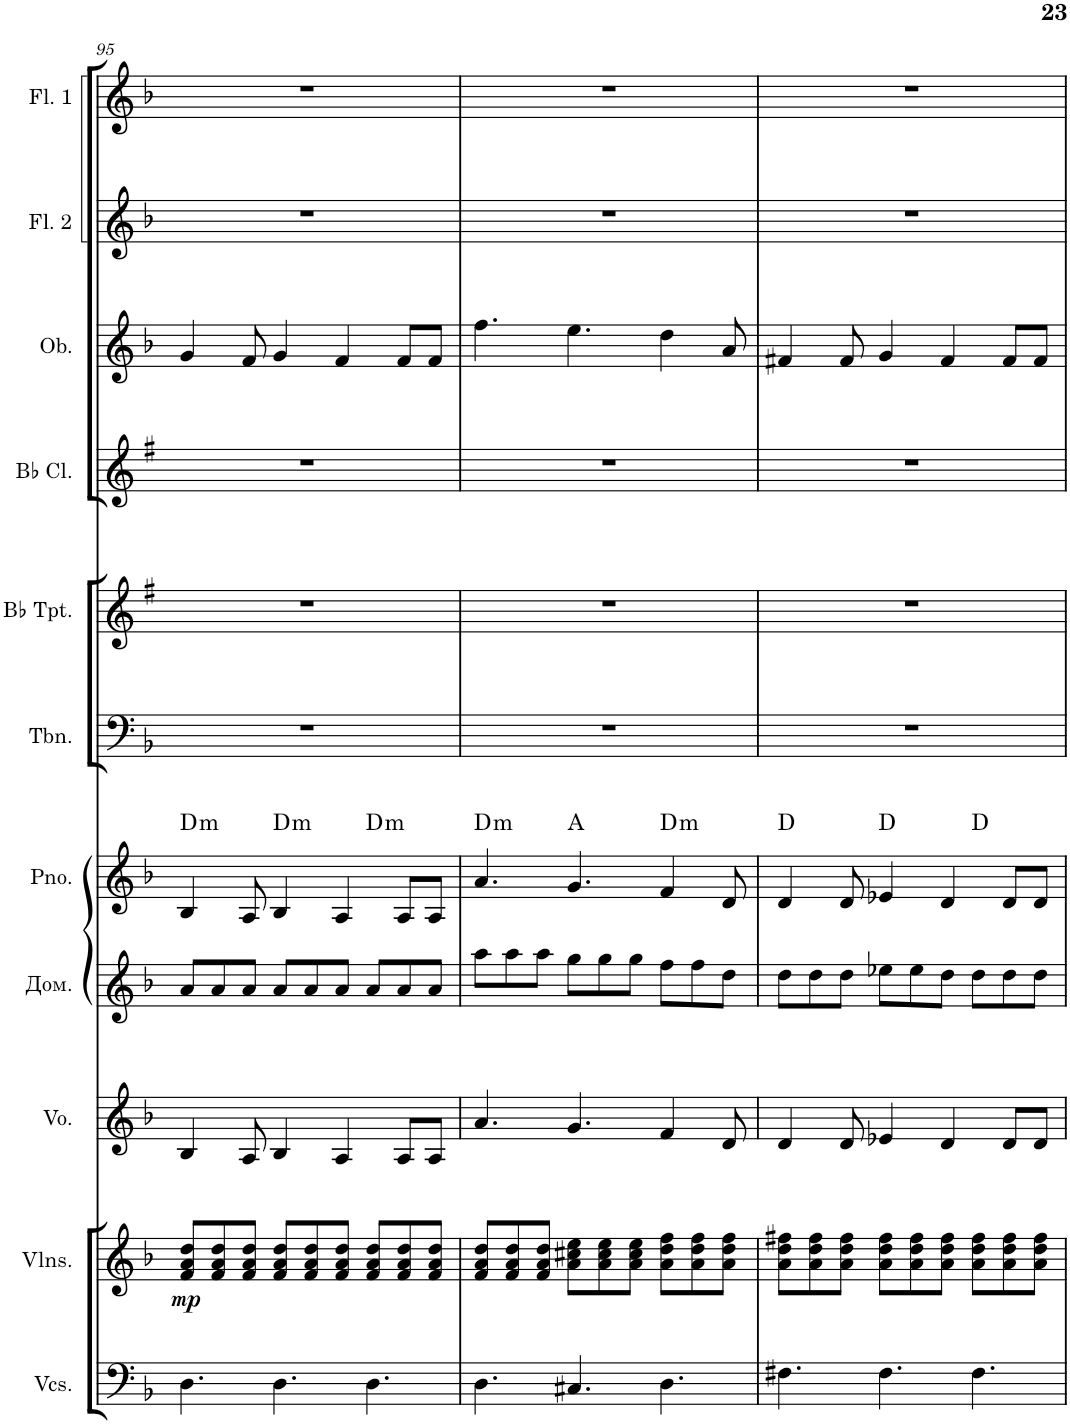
**kern	**kern	**dynam	**kern	**kern	**kern	**harte	**kern	**kern	**kern	**kern	**kern	**kern
*part11	*part10	*part10	*part9	*part8	*part7	*part7	*part6	*part5	*part4	*part3	*part2	*part1
*staff11	*staff10	*staff10	*staff9	*staff8	*staff7	*	*staff6	*staff5	*staff4	*staff3	*staff2	*staff1
*I"Violoncellos	*I"Violins	*	*I"Voice	*I"Домра	*I"Piano	*	*I"Trombone	*I"Bb Trumpet	*I"Bb Clarinet	*I"Oboe	*I"Flute 2	*I"Flute 1
*I'Vcs.	*I'Vlns.	*	*I'Vo.	*	*I'Pno.	*	*I'Tbn.	*I'Bb Tpt.	*I'Bb Cl.	*I'Ob.	*I'Fl. 2	*I'Fl. 1
!!LO:PB:g=z
*clefF4	*clefG2	*	*clefG2	*clefG2	*clefG2	*	*clefF4	*clefG2	*clefG2	*clefG2	*clefG2	*clefG2
*	*	*	*	*	*	*	*	*Trd1c2	*Trd1c2	*	*	*
*k[b-]	*k[b-]	*	*k[b-]	*k[b-]	*k[b-]	*	*k[b-]	*k[f#]	*k[f#]	*k[b-]	*k[b-]	*k[b-]
*M9/8	*M9/8	*	*M9/8	*M9/8	*M9/8	*	*M9/8	*M9/8	*M9/8	*M9/8	*M9/8	*M9/8
=95	=95	=95	=95	=95	=95	=95	=95	=95	=95	=95	=95	=95
!	!	!LO:DY:b	!	!	!	!LO:H:kt=m	!	!	!	!	!	!
*	*	*	*	*	*^	*	*	*	*	*	*	*
4.D\	8f/ 8a/ 8dd/L	mp	4B-/	8a/L	4B-/	2.ryy	D:min	8%9r	8%9r	8%9r	4g/	8%9r	8%9r
.	8f/ 8a/ 8dd/	.	.	8a/	.	.	.	.	.	.	.	.	.
.	8f/ 8a/ 8dd/J	.	8A/	8a/J	8A/	.	.	.	.	.	8f/	.	.
!	!	!	!	!	!	!	!LO:H:kt=m	!	!	!	!	!	!
4.D\	8f/ 8a/ 8dd/L	.	4B-/	8a/L	4B-/	.	D:min	.	.	.	4g/	.	.
.	8f/ 8a/ 8dd/	.	.	8a/	.	.	.	.	.	.	.	.	.
.	8f/ 8a/ 8dd/J	.	4A/	8a/J	4A/	.	.	.	.	.	4f/	.	.
!	!	!	!	!	!	!	!LO:H:kt=m	!	!	!	!	!	!
4.D\	8f/ 8a/ 8dd/L	.	.	8a/L	.	4.ryy	D:min	.	.	.	.	.	.
.	8f/ 8a/ 8dd/	.	8A/L	8a/	8A/L	.	.	.	.	.	8f/L	.	.
.	8f/ 8a/ 8dd/J	.	8A/J	8a/J	8A/J	.	.	.	.	.	8f/J	.	.
=96	=96	=96	=96	=96	=96	=96	=96	=96	=96	=96	=96	=96	=96
!	!	!	!	!	!	!	!LO:H:kt=m	!	!	!	!	!	!
*	*	*	*	*	*v	*v	*	*	*	*	*	*	*
4.D\	8f/ 8a/ 8dd/L	.	4.a/	8aa\L	4.a/	D:min	8%9r	8%9r	8%9r	4.ff\	8%9r	8%9r
.	8f/ 8a/ 8dd/	.	.	8aa\	.	.	.	.	.	.	.	.
.	8f/ 8a/ 8dd/J	.	.	8aa\J	.	.	.	.	.	.	.	.
4.C#X/	8a\ 8cc#X\ 8ee\L	.	4.g/	8gg\L	4.g/	A:maj	.	.	.	4.ee\	.	.
.	8a\ 8cc#\ 8ee\	.	.	8gg\	.	.	.	.	.	.	.	.
.	8a\ 8cc#\ 8ee\J	.	.	8gg\J	.	.	.	.	.	.	.	.
!	!	!	!	!	!	!LO:H:kt=m	!	!	!	!	!	!
4.D\	8a\ 8dd\ 8ff\L	.	4f/	8ff\L	4f/	D:min	.	.	.	4dd\	.	.
.	8a\ 8dd\ 8ff\	.	.	8ff\	.	.	.	.	.	.	.	.
.	8a\ 8dd\ 8ff\J	.	8d/	8dd\J	8d/	.	.	.	.	8a/	.	.
=97	=97	=97	=97	=97	=97	=97	=97	=97	=97	=97	=97	=97
*	*	*	*	*	*^	*	*	*	*	*	*	*
4.F#X\	8a\ 8dd\ 8ff#X\L	.	4d/	8dd\L	4d/	2.ryy	D:maj	8%9r	8%9r	8%9r	4f#X/	8%9r	8%9r
.	8a\ 8dd\ 8ff#\	.	.	8dd\	.	.	.	.	.	.	.	.	.
.	8a\ 8dd\ 8ff#\J	.	8d/	8dd\J	8d/	.	.	.	.	.	8f#/	.	.
4.F#\	8a\ 8dd\ 8ff#\L	.	4e-X/	8ee-X\L	4e-X/	.	D:maj	.	.	.	4g/	.	.
.	8a\ 8dd\ 8ff#\	.	.	8ee-\	.	.	.	.	.	.	.	.	.
.	8a\ 8dd\ 8ff#\J	.	4d/	8dd\J	4d/	.	.	.	.	.	4f#/	.	.
4.F#\	8a\ 8dd\ 8ff#\L	.	.	8dd\L	.	4.ryy	D:maj	.	.	.	.	.	.
.	8a\ 8dd\ 8ff#\	.	8d/L	8dd\	8d/L	.	.	.	.	.	8f#/L	.	.
.	8a\ 8dd\ 8ff#\J	.	8d/J	8dd\J	8d/J	.	.	.	.	.	8f#/J	.	.
*	*	*	*	*	*v	*v	*	*	*	*	*	*	*
=	=	=	=	=	=	=	=	=	=	=	=	=
*-	*-	*-	*-	*-	*-	*-	*-	*-	*-	*-	*-	*-
